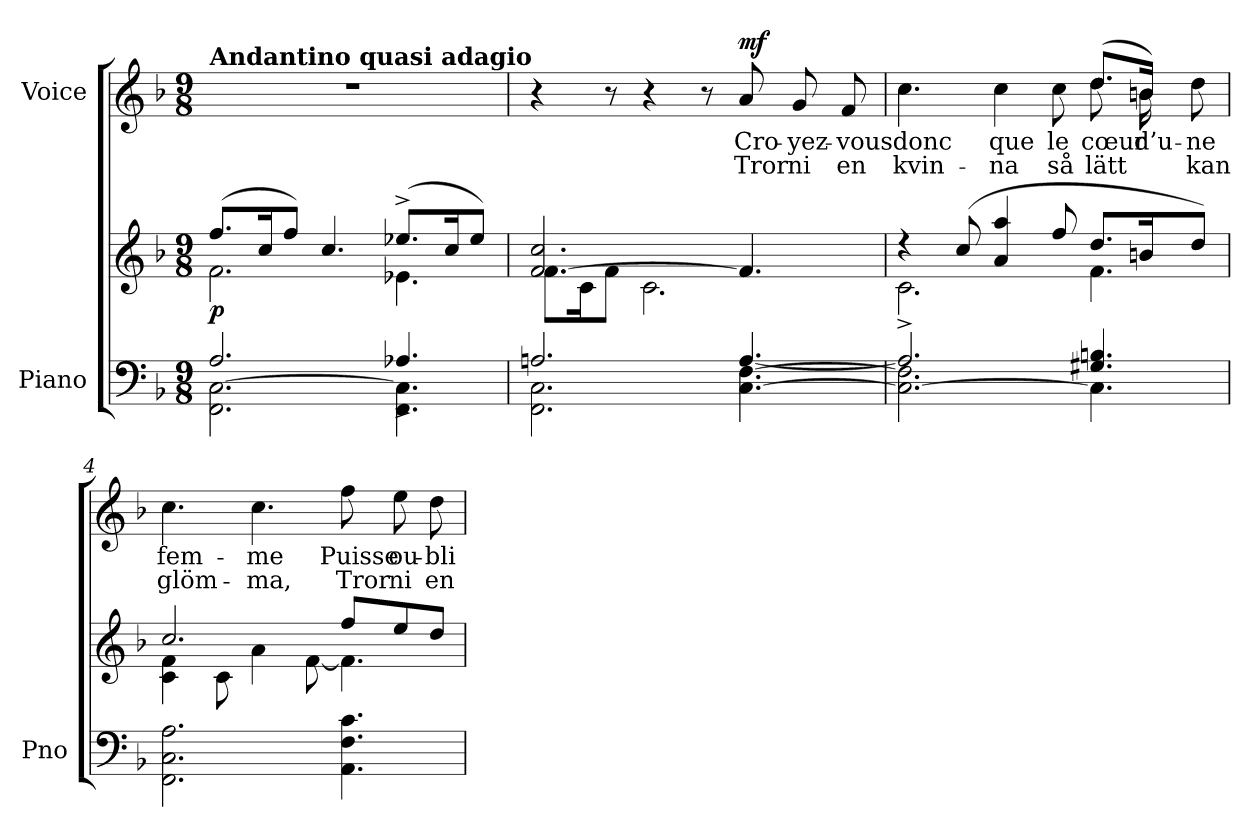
**kern	**kern	**dynam	**kern	**text	**text	**dynam
*part2	*part2	*part2	*part1	*part1	*part1	*part1
*staff3	*staff2	*staff2/3	*staff1	*staff1	*staff1	*staff1
*I"Piano	*	*	*I"Voice	*	*	*
*I'Pno	*	*	*	*	*	*
*clefF4	*clefG2	*	*clefG2	*	*	*
*k[b-]	*k[b-]	*	*k[b-]	*	*	*
*M9/8	*M9/8	*	*M9/8	*	*	*
=1	=1	=1	=1	=1	=1	=1
*^	*^	*	*	*	*	*
!	!	!	!	!	!LO:TX:a:B:t=Andantino quasi adagio	!	!	!
!	!	!	!	!LO:DY:b	!	!	!	!
2.FF\ [2.C\	2.A/	(8.ff/L	2.f\	p	8%9r	.	.	.
.	.	16cc/K	.	.	.	.	.	.
.	.	8ff/J)	.	.	.	.	.	.
.	.	4.cc/	.	.	.	.	.	.
4.FF\ 4.C\]	4.A-X^/	(8.ee-X^/L	4.e-X\	.	.	.	.	.
.	.	16cc/K	.	.	.	.	.	.
.	.	8ee-/J)	.	.	.	.	.	.
=2	=2	=2	=2	=2	=2	=2	=2	=2
2.FF\ 2.C\	2.An/	[2.f/ 2.cc/	8.f\L	.	4r	.	.	.
.	.	.	16c\K	.	.	.	.	.
.	.	.	8f\J	.	8r	.	.	.
.	.	.	2.c\	.	4r	.	.	.
.	.	.	.	.	8r	.	.	.
!	!	!	!	!	!	!LO:LY:b	!LO:LY:b	!LO:DY:a
[4.C\ [4.F\	[4.A/	4.f/]	.	.	8a/	Cro-	Tror	mf
!	!	!	!	!	!	!LO:LY:b	!LO:LY:b	!
.	.	.	.	.	8g/	-yez-	ni	.
!	!	!	!	!	!	!LO:LY:b	!LO:LY:b	!
.	.	.	.	.	8f/	-vous	en	.
=3	=3	=3	=3	=3	=3	=3	=3	=3
!	!	!	!	!	!	!LO:LY:b	!LO:LY:b	!
*	*	*	*	*	*^	*	*	*
2.C\_ 2.F\]	2.A/]	4r	2.c^\	.	4.cc\	4.ryy	donc	kvin-	.
.	.	(8cc/	.	.	.	.	.	.	.
!	!	!	!	!	!	!	!LO:LY:b	!LO:LY:b	!
.	.	4a/ 4aa/	.	.	4cc\	4.ryy	que	-na	.
!	!	!	!	!	!	!	!LO:LY:b	!LO:LY:b	!
.	.	8ff/	.	.	8cc\	.	le	så	.
!	!	!	!	!	!	!	!LO:LY:b	!LO:LY:b	!
4.C\]	4.G#X/ 4.Bn/	8.dd/L	4.f\	.	(8.dd/L	8.dd\	cœur	lätt	.
!	!	!	!	!	!	!	!LO:LY:b	!	!
.	.	16bn/K	.	.	16bn/Jk)	16b\	d’u-	.	.
!	!	!	!	!	!	!	!LO:LY:b	!LO:LY:b	!
.	.	8dd/J)	.	.	8dd\	8ryy	-ne	kan	.
*v	*v	*	*	*	*	*	*	*	*
!!LO:LB:g=z
=4	=4	=4	=4	=4	=4	=4	=4	=4
!	!	!	!	!	!	!LO:LY:b	!LO:LY:b	!
*	*	*	*	*v	*v	*	*	*
2.FF\ 2.C\ 2.A\	2.cc/	4c\ 4f\	.	4.cc\	fem-	glöm-	.
.	.	8c\	.	.	.	.	.
!	!	!	!	!	!LO:LY:b	!LO:LY:b	!
.	.	4a\	.	4.cc\	-me	-ma,	.
.	.	[8f\	.	.	.	.	.
!	!	!	!	!	!LO:LY:b	!LO:LY:b	!
4.AA\ 4.F\ 4.c\	8ff/L	4.f\]	.	8ff\	Puisse	Tror	.
!	!	!	!	!	!LO:LY:b	!LO:LY:b	!
.	8ee/	.	.	8ee\	ou-	ni	.
!	!	!	!	!	!LO:LY:b	!LO:LY:b	!
.	8dd/J	.	.	8dd\	-bli-	en	.
*	*v	*v	*	*	*	*	*
=	=	=	=	=	=	=
*-	*-	*-	*-	*-	*-	*-
